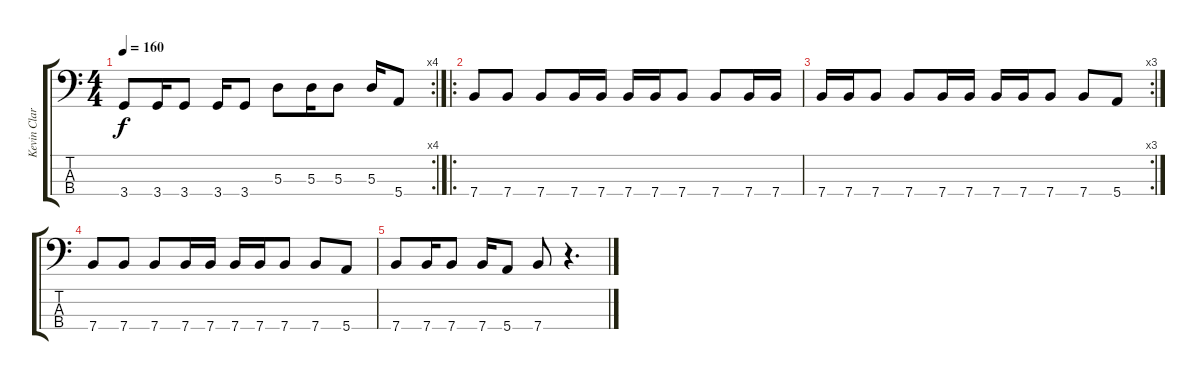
\track ("Kevin Clark" "Kevin Clar") {instrument electricbassfinger}
\staff {score tabs}
\tuning (G2 D2 A1 E1) {hide}
\rc 4
\ts (4 4)
\tempo 160
\clef f4
\ks c
3.4.8{dy f} 3.4.16 3.4.8 3.4.16 3.4.8 5.3.8 5.3.16 5.3.8 5.3.16 5.4.8 |
\ro
7.4.8 7.4.8 7.4.8 7.4.16 7.4.16 7.4.16 7.4.16 7.4.8 7.4.8 7.4.16 7.4.16 |
\rc 3
7.4.16 7.4.16 7.4.8 7.4.8 7.4.16 7.4.16 7.4.16 7.4.16 7.4.8 7.4.8 5.4.8 |
7.4.8 7.4.8 7.4.8 7.4.16 7.4.16 7.4.16 7.4.16 7.4.8 7.4.8 5.4.8 |
7.4.8 7.4.16 7.4.8 7.4.16 5.4.8 7.4.8 r.4{d}
